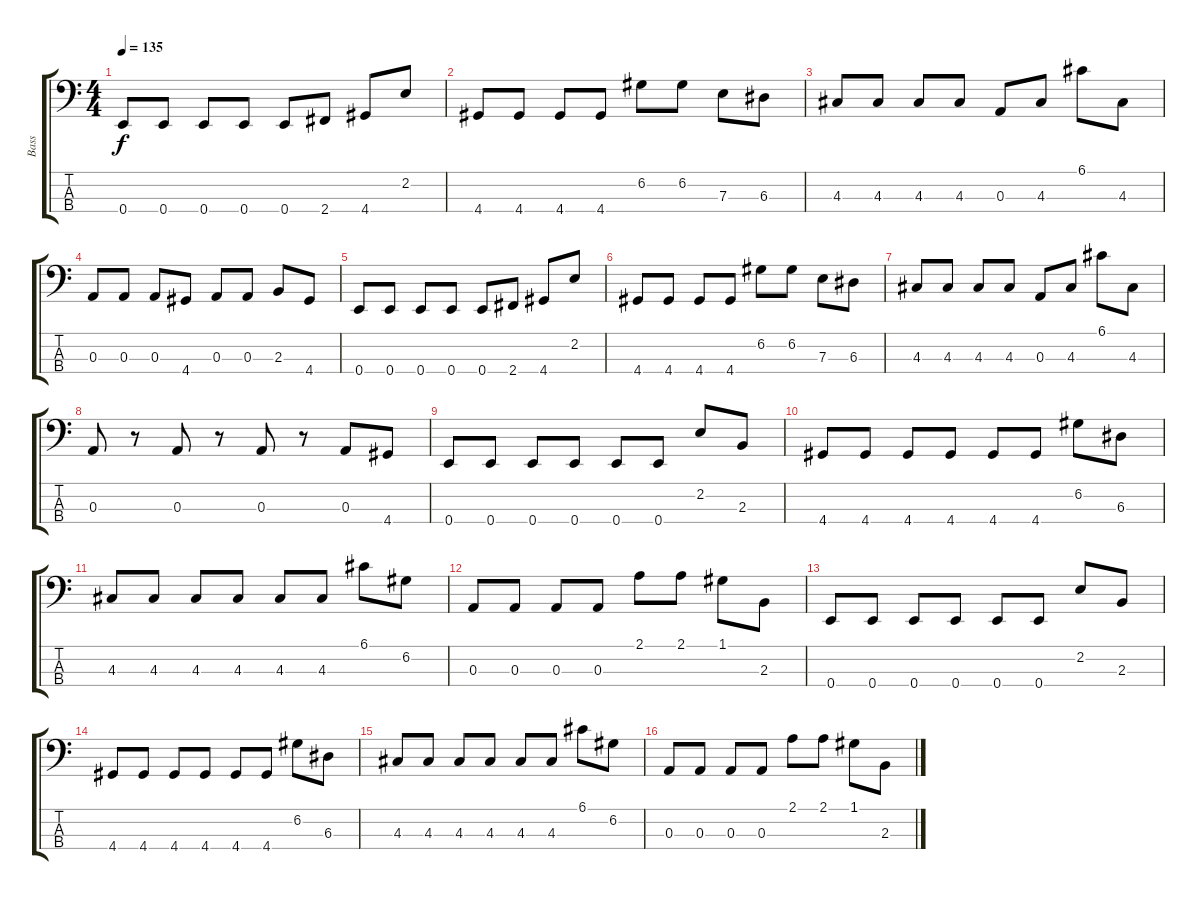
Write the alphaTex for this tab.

\track ("Bass" "Bass") {instrument electricbasspick}
\staff {score tabs}
\tuning (G2 D2 A1 E1) {hide}
\ts (4 4)
\tempo 135
\clef f4
\ks c
0.4.8{dy f} 0.4.8 0.4.8 0.4.8 0.4.8 2.4.8 4.4.8 2.2.8 |
4.4.8 4.4.8 4.4.8 4.4.8 6.2.8 6.2.8 7.3.8 6.3.8 |
4.3.8 4.3.8 4.3.8 4.3.8 0.3.8 4.3.8 6.1.8 4.3.8 |
0.3.8 0.3.8 0.3.8 4.4.8 0.3.8 0.3.8 2.3.8 4.4.8 |
0.4.8 0.4.8 0.4.8 0.4.8 0.4.8 2.4.8 4.4.8 2.2.8 |
4.4.8 4.4.8 4.4.8 4.4.8 6.2.8 6.2.8 7.3.8 6.3.8 |
4.3.8 4.3.8 4.3.8 4.3.8 0.3.8 4.3.8 6.1.8 4.3.8 |
0.3.8 r.8 0.3.8 r.8 0.3.8 r.8 0.3.8 4.4.8 |
0.4.8 0.4.8 0.4.8 0.4.8 0.4.8 0.4.8 2.2.8 2.3.8 |
4.4.8 4.4.8 4.4.8 4.4.8 4.4.8 4.4.8 6.2.8 6.3.8 |
4.3.8 4.3.8 4.3.8 4.3.8 4.3.8 4.3.8 6.1.8 6.2.8 |
0.3.8 0.3.8 0.3.8 0.3.8 2.1.8 2.1.8 1.1.8 2.3.8 |
0.4.8 0.4.8 0.4.8 0.4.8 0.4.8 0.4.8 2.2.8 2.3.8 |
4.4.8 4.4.8 4.4.8 4.4.8 4.4.8 4.4.8 6.2.8 6.3.8 |
4.3.8 4.3.8 4.3.8 4.3.8 4.3.8 4.3.8 6.1.8 6.2.8 |
0.3.8 0.3.8 0.3.8 0.3.8 2.1.8 2.1.8 1.1.8 2.3.8
